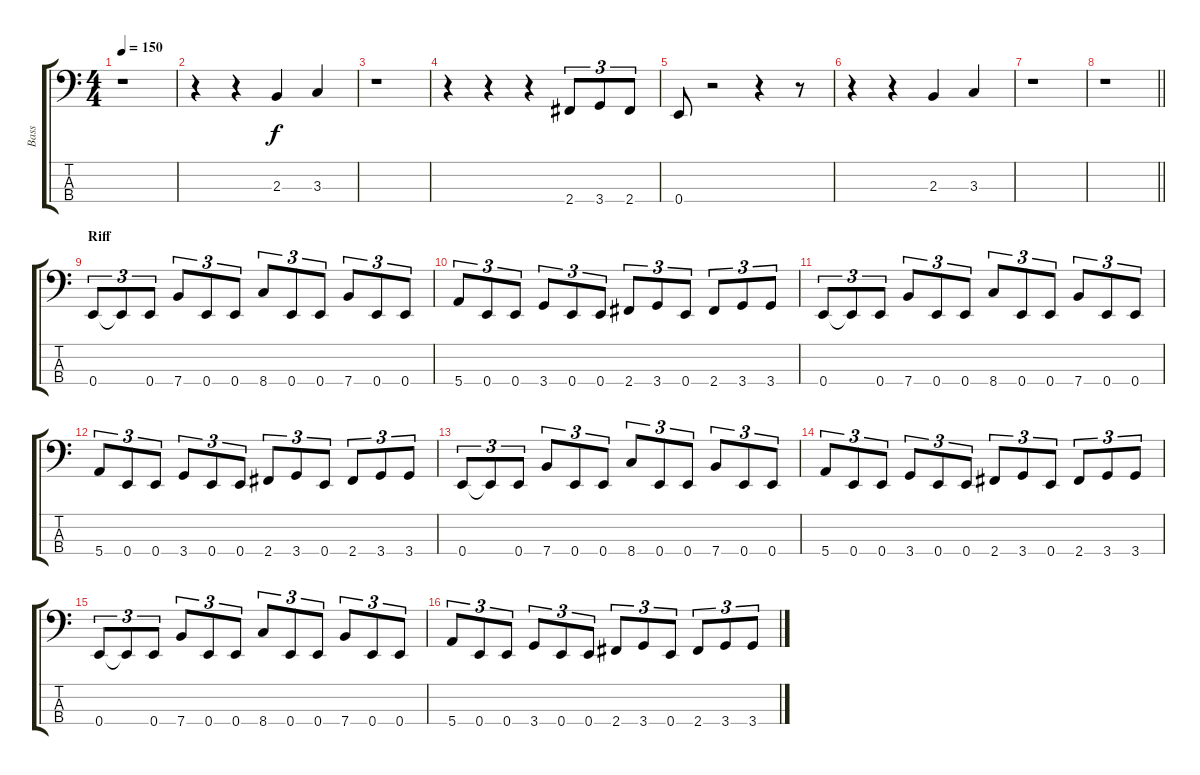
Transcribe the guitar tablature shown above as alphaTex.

\track ("Bass" "Bass") {instrument electricbassfinger}
\staff {score tabs}
\tuning (G2 D2 A1 E1) {hide}
\ts (4 4)
\tempo 150
\clef f4
\ks c
r.1{dy f} |
r.4 r.4 2.3.4 3.3.4 |
r.1 |
r.4 r.4 r.4 2.4.8{tu (3 2)} 3.4.8{tu (3 2)} 2.4.8{tu (3 2)} |
0.4.8 r.2 r.4 r.8 |
r.4 r.4 2.3.4 3.3.4 |
r.1 |
\barLineRight lightlight
r.1 |
\section ("" "Riff")
0.4.8{tu (3 2)} 0.4{t}.8{tu (3 2)} 0.4.8{tu (3 2)} 7.4.8{tu (3 2)} 0.4.8{tu (3 2)} 0.4.8{tu (3 2)} 8.4.8{tu (3 2)} 0.4.8{tu (3 2)} 0.4.8{tu (3 2)} 7.4.8{tu (3 2)} 0.4.8{tu (3 2)} 0.4.8{tu (3 2)} |
5.4.8{tu (3 2)} 0.4.8{tu (3 2)} 0.4.8{tu (3 2)} 3.4.8{tu (3 2)} 0.4.8{tu (3 2)} 0.4.8{tu (3 2)} 2.4.8{tu (3 2)} 3.4.8{tu (3 2)} 0.4.8{tu (3 2)} 2.4.8{tu (3 2)} 3.4.8{tu (3 2)} 3.4.8{tu (3 2)} |
0.4.8{tu (3 2)} 0.4{t}.8{tu (3 2)} 0.4.8{tu (3 2)} 7.4.8{tu (3 2)} 0.4.8{tu (3 2)} 0.4.8{tu (3 2)} 8.4.8{tu (3 2)} 0.4.8{tu (3 2)} 0.4.8{tu (3 2)} 7.4.8{tu (3 2)} 0.4.8{tu (3 2)} 0.4.8{tu (3 2)} |
5.4.8{tu (3 2)} 0.4.8{tu (3 2)} 0.4.8{tu (3 2)} 3.4.8{tu (3 2)} 0.4.8{tu (3 2)} 0.4.8{tu (3 2)} 2.4.8{tu (3 2)} 3.4.8{tu (3 2)} 0.4.8{tu (3 2)} 2.4.8{tu (3 2)} 3.4.8{tu (3 2)} 3.4.8{tu (3 2)} |
0.4.8{tu (3 2)} 0.4{t}.8{tu (3 2)} 0.4.8{tu (3 2)} 7.4.8{tu (3 2)} 0.4.8{tu (3 2)} 0.4.8{tu (3 2)} 8.4.8{tu (3 2)} 0.4.8{tu (3 2)} 0.4.8{tu (3 2)} 7.4.8{tu (3 2)} 0.4.8{tu (3 2)} 0.4.8{tu (3 2)} |
5.4.8{tu (3 2)} 0.4.8{tu (3 2)} 0.4.8{tu (3 2)} 3.4.8{tu (3 2)} 0.4.8{tu (3 2)} 0.4.8{tu (3 2)} 2.4.8{tu (3 2)} 3.4.8{tu (3 2)} 0.4.8{tu (3 2)} 2.4.8{tu (3 2)} 3.4.8{tu (3 2)} 3.4.8{tu (3 2)} |
0.4.8{tu (3 2)} 0.4{t}.8{tu (3 2)} 0.4.8{tu (3 2)} 7.4.8{tu (3 2)} 0.4.8{tu (3 2)} 0.4.8{tu (3 2)} 8.4.8{tu (3 2)} 0.4.8{tu (3 2)} 0.4.8{tu (3 2)} 7.4.8{tu (3 2)} 0.4.8{tu (3 2)} 0.4.8{tu (3 2)} |
5.4.8{tu (3 2)} 0.4.8{tu (3 2)} 0.4.8{tu (3 2)} 3.4.8{tu (3 2)} 0.4.8{tu (3 2)} 0.4.8{tu (3 2)} 2.4.8{tu (3 2)} 3.4.8{tu (3 2)} 0.4.8{tu (3 2)} 2.4.8{tu (3 2)} 3.4.8{tu (3 2)} 3.4.8{tu (3 2)}
